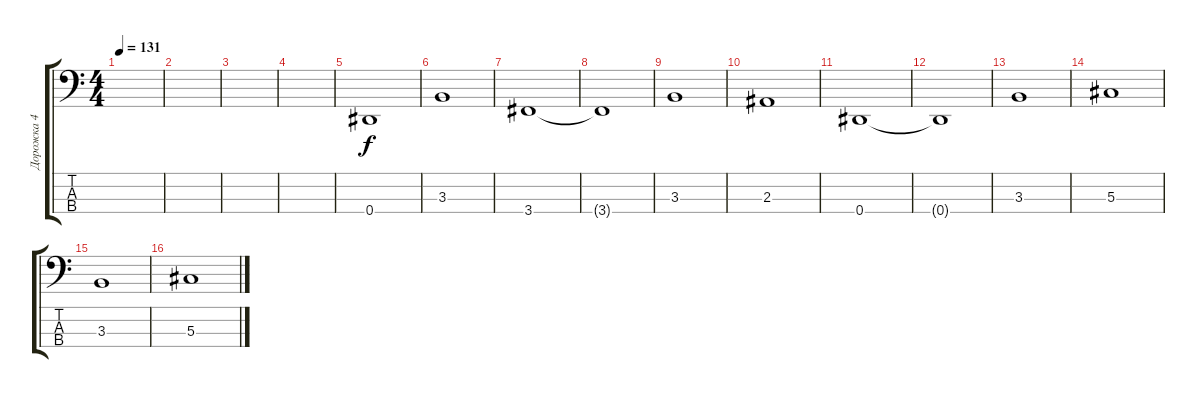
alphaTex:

\track ("Дорожка 4" "Дорожка 4") {instrument electricbasspick}
\staff {score tabs}
\tuning (Gb2 Db2 Ab1 Eb1) {hide}
\ts (4 4)
\tempo 131
\clef f4
\ks c
|
|
|
|
0.4.1 |
3.3.1 |
3.4.1 |
3.4{t}.1 |
3.3.1 |
2.3.1 |
0.4.1 |
0.4{t}.1 |
3.3.1 |
5.3.1 |
3.3.1 |
5.3.1
